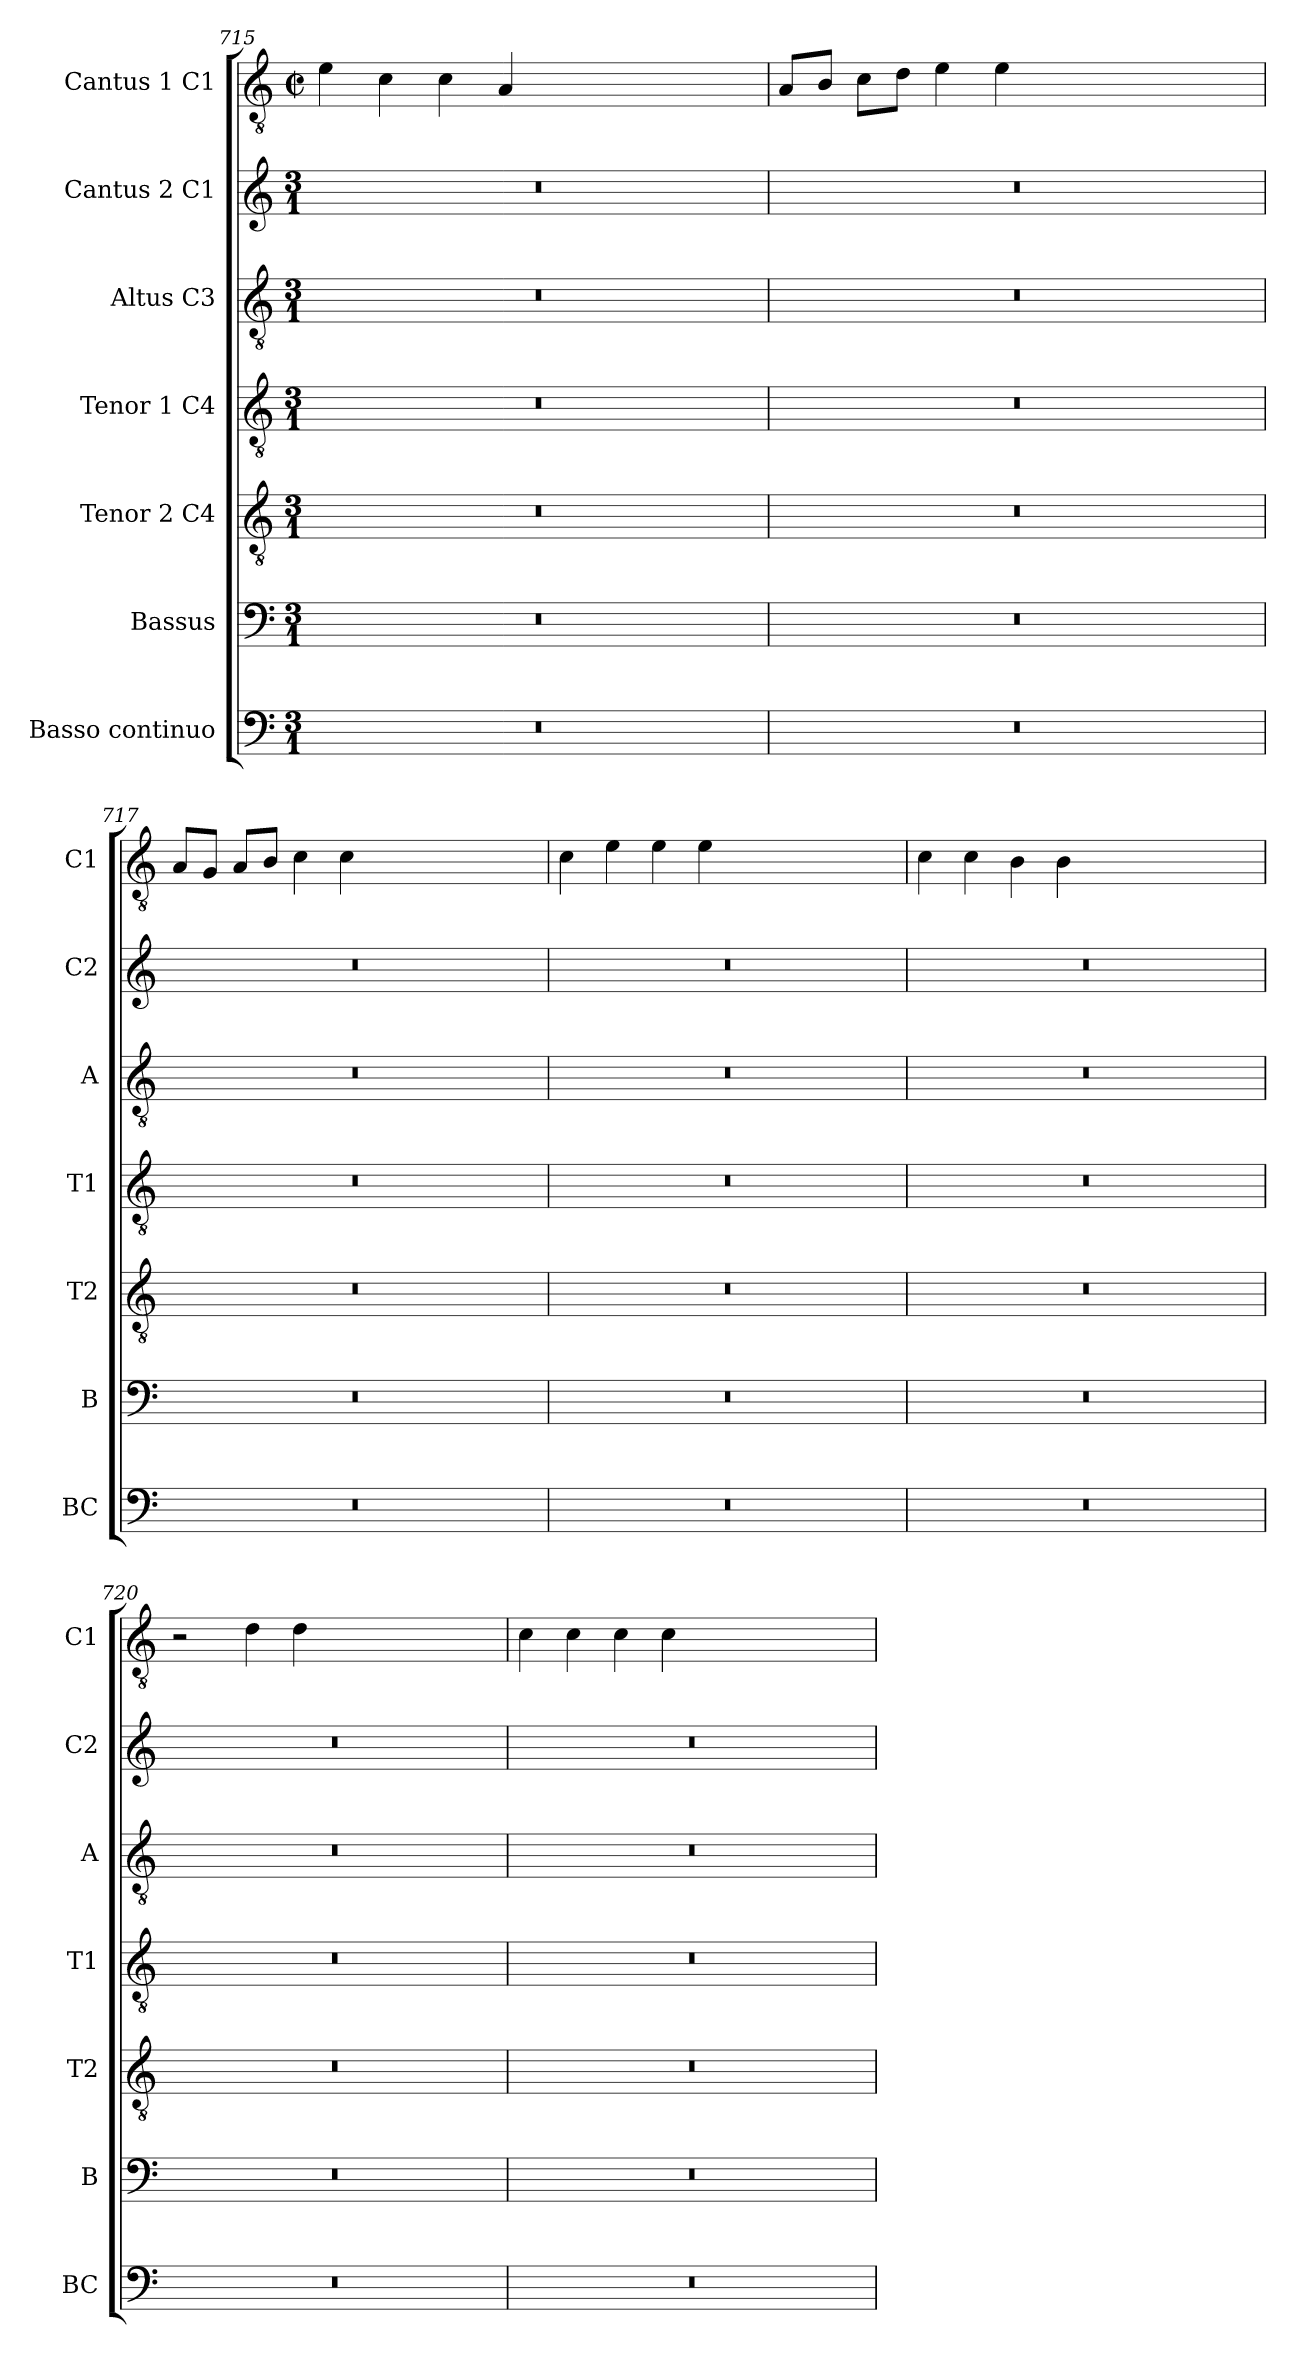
**kern	**kern	**kern	**kern	**kern	**kern	**kern
*part7	*part6	*part5	*part4	*part3	*part2	*part1
*staff7	*staff6	*staff5	*staff4	*staff3	*staff2	*staff1
*I"Basso continuo	*I"Bassus	*I"Tenor 2 C4	*I"Tenor 1 C4	*I"Altus C3	*I"Cantus 2 C1	*I"Cantus 1 C1
*I'BC	*I'B	*I'T2	*I'T1	*I'A	*I'C2	*I'C1
*clefF4	*clefF4	*clefGv2	*clefGv2	*clefGv2	*clefG2	*clefGv2
*ITrd7c12	*	*	*	*	*	*
*k[]	*k[]	*k[]	*k[]	*k[]	*k[]	*k[]
*C:	*C:	*C:	*C:	*C:	*C:	*C:
*M3/1	*M3/1	*M3/1	*M3/1	*M3/1	*M3/1	*M2/2
*	*	*	*	*	*	*met(c|)
=715	=715	=715	=715	=715	=715	=715
0.r	0.r	0.r	0.r	0.r	0.r	4e\
.	.	.	.	.	.	4c\
.	.	.	.	.	.	4c\
.	.	.	.	.	.	4A/
.	.	.	.	.	.	0ryy
=716	=716	=716	=716	=716	=716	=716
0.r	0.r	0.r	0.r	0.r	0.r	8A/L
.	.	.	.	.	.	8B/J
.	.	.	.	.	.	8c\L
.	.	.	.	.	.	8d\J
.	.	.	.	.	.	4e\
.	.	.	.	.	.	4e\
.	.	.	.	.	.	0ryy
!!LO:LB:g=z
=717	=717	=717	=717	=717	=717	=717
0.r	0.r	0.r	0.r	0.r	0.r	8A/L
.	.	.	.	.	.	8G/J
.	.	.	.	.	.	8A/L
.	.	.	.	.	.	8B/J
.	.	.	.	.	.	4c\
.	.	.	.	.	.	4c\
.	.	.	.	.	.	0ryy
=718	=718	=718	=718	=718	=718	=718
0.r	0.r	0.r	0.r	0.r	0.r	4c\
.	.	.	.	.	.	4e\
.	.	.	.	.	.	4e\
.	.	.	.	.	.	4e\
.	.	.	.	.	.	0ryy
=719	=719	=719	=719	=719	=719	=719
0.r	0.r	0.r	0.r	0.r	0.r	4c\
.	.	.	.	.	.	4c\
.	.	.	.	.	.	4B\
.	.	.	.	.	.	4B\
.	.	.	.	.	.	0ryy
=720	=720	=720	=720	=720	=720	=720
0.r	0.r	0.r	0.r	0.r	0.r	2r
.	.	.	.	.	.	4d\
.	.	.	.	.	.	4d\
.	.	.	.	.	.	0ryy
=721	=721	=721	=721	=721	=721	=721
0.r	0.r	0.r	0.r	0.r	0.r	4c\
.	.	.	.	.	.	4c\
.	.	.	.	.	.	4c\
.	.	.	.	.	.	4c\
.	.	.	.	.	.	0ryy
=	=	=	=	=	=	=
*-	*-	*-	*-	*-	*-	*-
